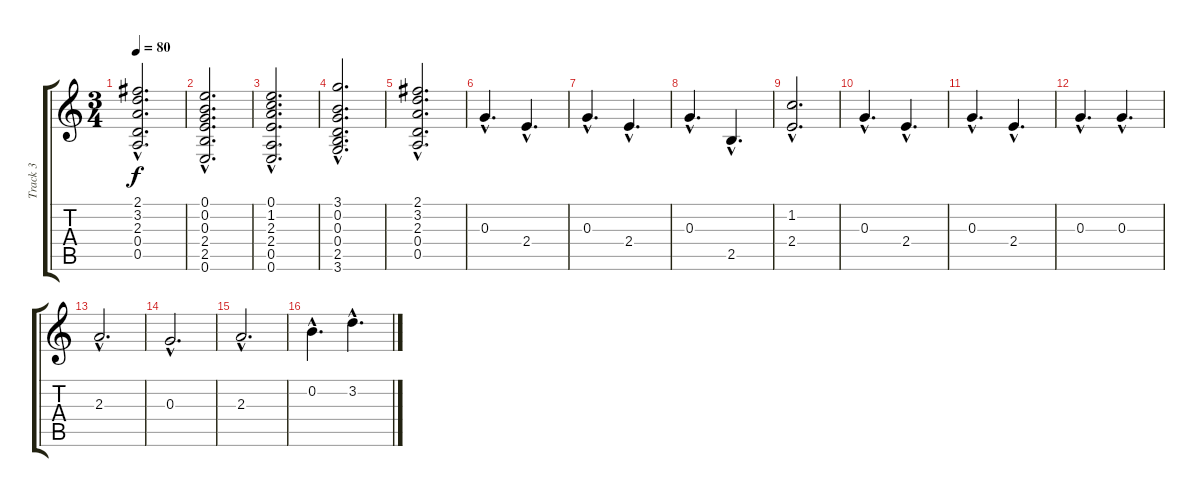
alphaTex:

\track ("Track 3" "Track 3") {instrument distortionguitar}
\staff {score tabs}
\tuning (E4 B3 G3 D3 A2 E2) {hide}
\ts (3 4)
\tempo 80
\clef g2
\ks c
(2.1{hac} 3.2{hac} 2.3{hac} 0.4{hac} 0.5{hac}).2{d dy f} |
(0.1{hac} 0.2{hac} 0.3{hac} 2.4{hac} 2.5{hac} 0.6{hac}).2{d} |
(0.1{hac} 1.2{hac} 2.3{hac} 2.4{hac} 0.5{hac} 0.6{hac}).2{d} |
(3.1{hac} 0.2{hac} 0.3{hac} 0.4{hac} 2.5{hac} 3.6{hac}).2{d} |
(2.1{hac} 3.2{hac} 2.3{hac} 0.4{hac} 0.5{hac}).2{d} |
0.3{hac}.4{d} 2.4{hac}.4{d} |
0.3{hac}.4{d} 2.4{hac}.4{d} |
0.3{hac}.4{d} 2.5{hac}.4{d} |
(1.2{hac} 2.4{hac}).2{d} |
0.3{hac}.4{d} 2.4{hac}.4{d} |
0.3{hac}.4{d} 2.4{hac}.4{d} |
0.3{hac}.4{d} 0.3{hac}.4{d} |
2.3{hac}.2{d} |
0.3{hac}.2{d} |
2.3{hac}.2{d} |
0.2{hac}.4{d} 3.2{hac}.4{d}
